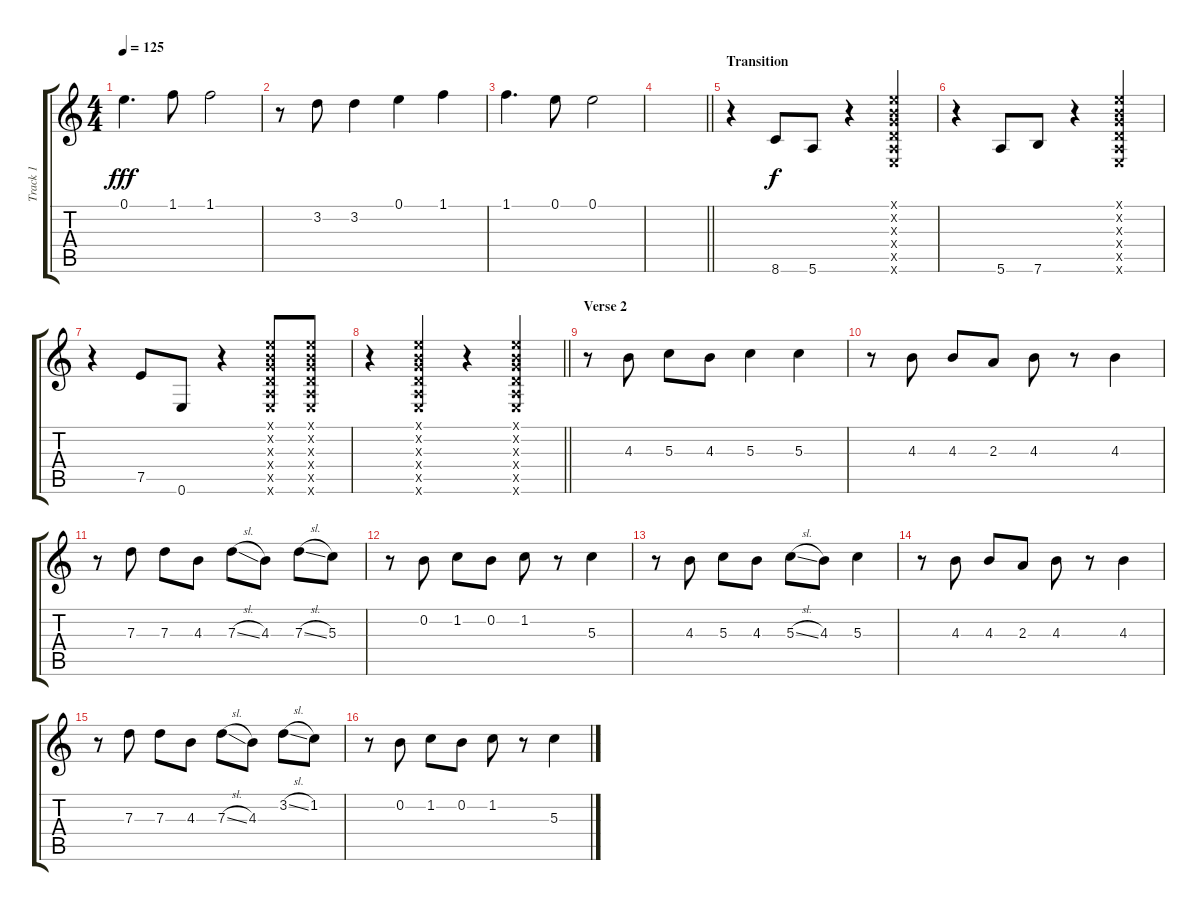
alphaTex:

\track ("Track 1" "Track 1") {instrument acousticguitarnylon}
\staff {score tabs}
\tuning (E4 B3 G3 D3 A2 E2) {hide}
\ts (4 4)
\tempo 125
\clef g2
\ks c
0.1.4{d dy fff} 1.1.8 1.1.2 |
r.8 3.2.8 3.2.4 0.1.4 1.1.4 |
1.1.4{d} 0.1.8 0.1.2 |
\barLineRight lightlight
|
\section ("" "Transition")
r.4 8.6.8{dy f} 5.6.8 r.4 (0.1{x} 0.2{x} 0.3{x} 0.4{x} 0.5{x} 0.6{x}).4 |
r.4 5.6.8 7.6.8 r.4 (0.1{x} 0.2{x} 0.3{x} 0.4{x} 0.5{x} 0.6{x}).4 |
r.4 7.5.8 0.6.8 r.4 (0.1{x} 0.2{x} 0.3{x} 0.4{x} 0.5{x} 0.6{x}).8 (0.1{x} 0.2{x} 0.3{x} 0.4{x} 0.5{x} 0.6{x}).8 |
\barLineRight lightlight
r.4 (0.1{x} 0.2{x} 0.3{x} 0.4{x} 0.5{x} 0.6{x}).4 r.4 (0.1{x} 0.2{x} 0.3{x} 0.4{x} 0.5{x} 0.6{x}).4 |
\section ("" "Verse 2")
r.8 4.3.8 5.3.8 4.3.8 5.3.4 5.3.4 |
r.8 4.3.8 4.3.8 2.3.8 4.3.8 r.8 4.3.4 |
r.8 7.3.8 7.3.8 4.3.8 7.3{sl}.8 4.3.8 7.3{sl}.8 5.3.8 |
r.8 0.2.8 1.2.8 0.2.8 1.2.8 r.8 5.3.4 |
r.8 4.3.8 5.3.8 4.3.8 5.3{sl}.8 4.3.8 5.3.4 |
r.8 4.3.8 4.3.8 2.3.8 4.3.8 r.8 4.3.4 |
r.8 7.3.8 7.3.8 4.3.8 7.3{sl}.8 4.3.8 3.2{sl}.8 1.2.8 |
r.8 0.2.8 1.2.8 0.2.8 1.2.8 r.8 5.3.4
